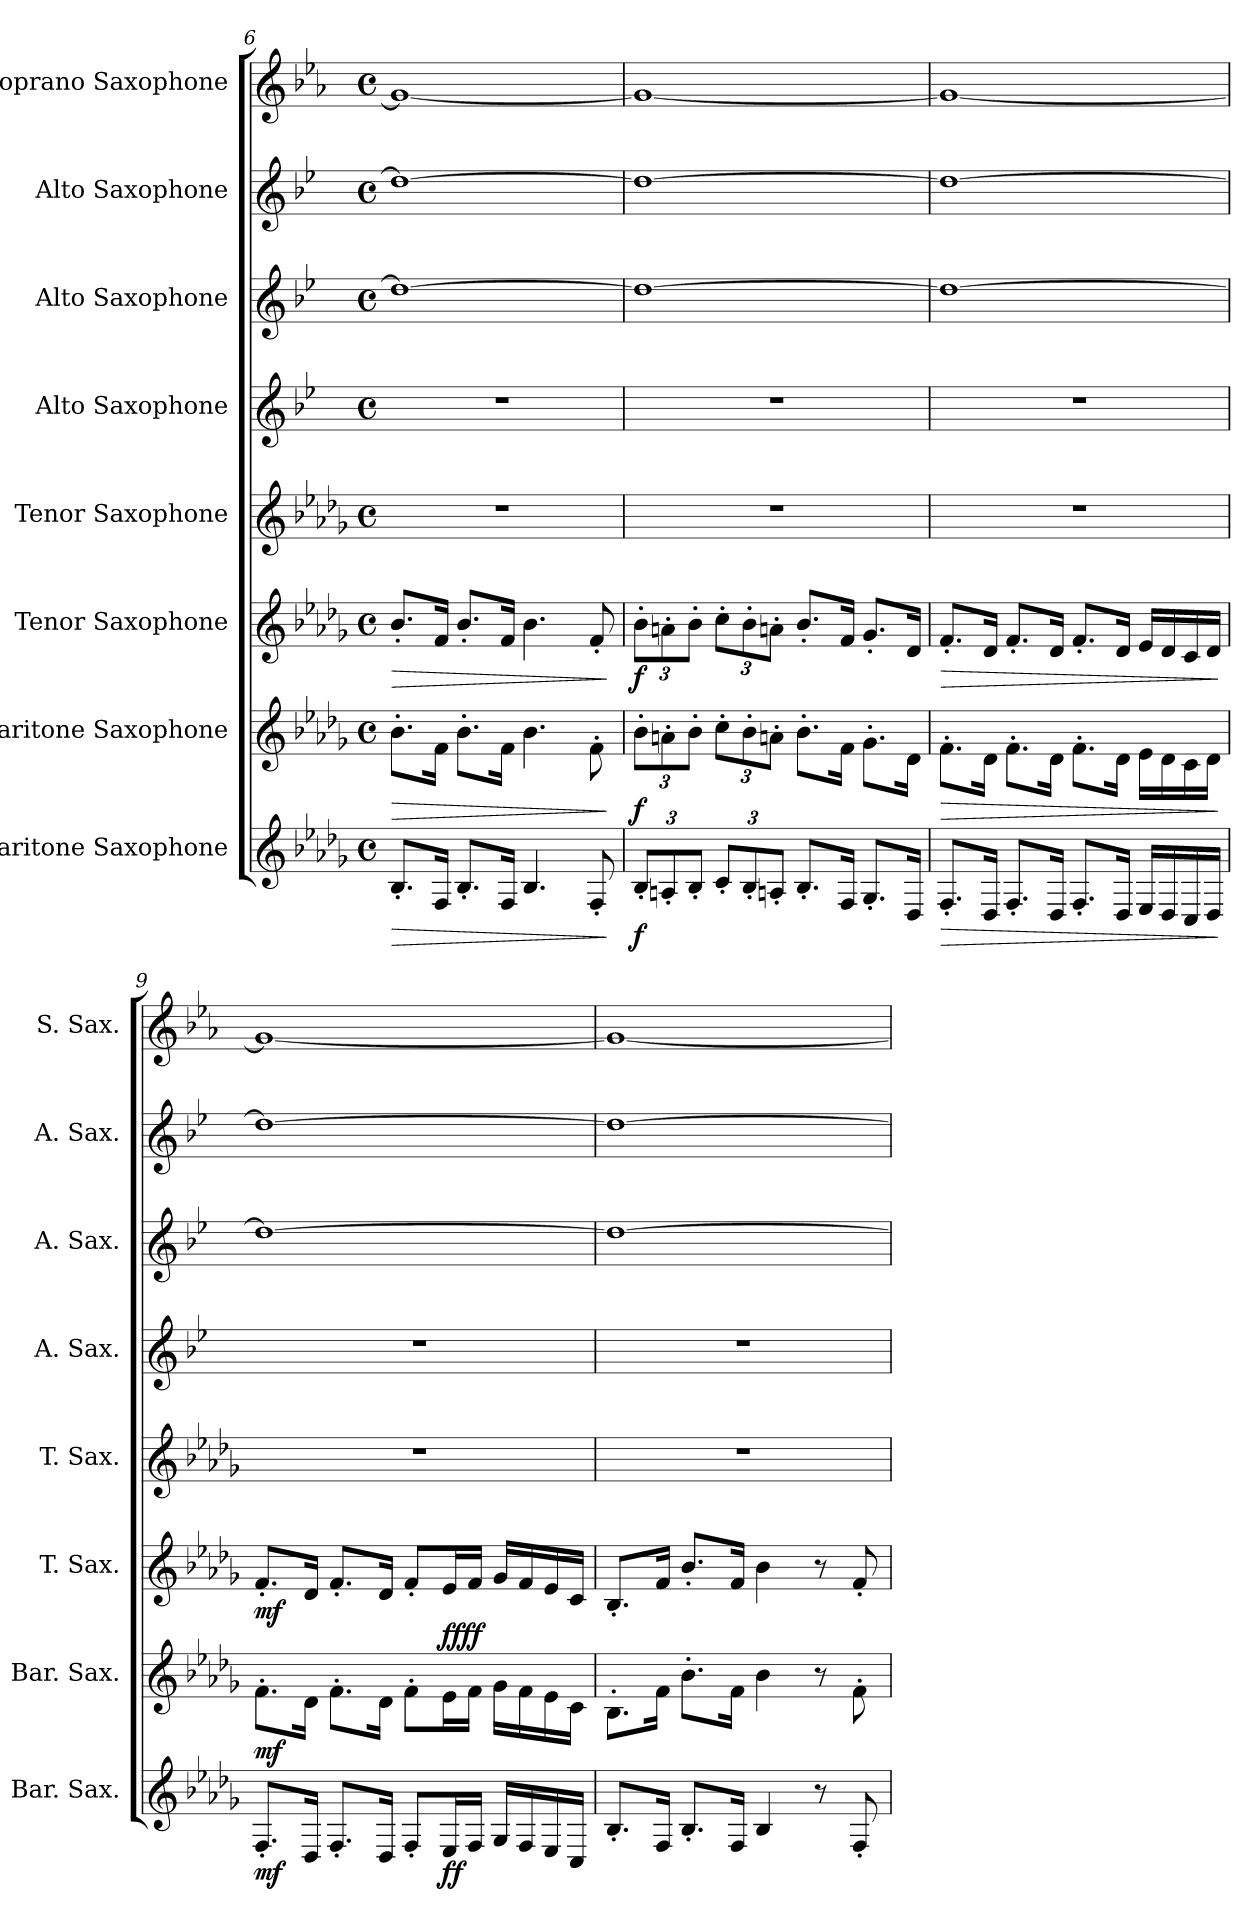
**kern	**dynam	**kern	**dynam	**kern	**dynam	**kern	**kern	**kern	**kern	**kern
*part8	*part8	*part7	*part7	*part6	*part6	*part5	*part4	*part3	*part2	*part1
*staff8	*staff8	*staff7	*staff7	*staff6	*staff6	*staff5	*staff4	*staff3	*staff2	*staff1
*I"Baritone Saxophone	*	*I"Baritone Saxophone	*	*I"Tenor Saxophone	*	*I"Tenor Saxophone	*I"Alto Saxophone	*I"Alto Saxophone	*I"Alto Saxophone	*I"Soprano Saxophone
*I'Bar. Sax.	*	*I'Bar. Sax.	*	*I'T. Sax.	*	*I'T. Sax.	*I'A. Sax.	*I'A. Sax.	*I'A. Sax.	*I'S. Sax.
*clefG2	*	*clefG2	*	*clefG2	*	*clefG2	*clefG2	*clefG2	*clefG2	*clefG2
*ITrd12c21	*	*ITrd12c21	*	*ITrd8c14	*	*ITrd8c14	*ITrd5c9	*ITrd5c9	*ITrd5c9	*ITrd1c2
*k[b-e-a-d-g-]	*	*k[b-e-a-d-g-]	*	*k[b-e-a-d-g-]	*	*k[b-e-a-d-g-]	*k[b-e-a-d-g-]	*k[b-e-a-d-g-]	*k[b-e-a-d-g-]	*k[b-e-a-d-g-]
*M4/4	*	*M4/4	*	*M4/4	*	*M4/4	*M4/4	*M4/4	*M4/4	*M4/4
*met(c)	*	*met(c)	*	*met(c)	*	*met(c)	*met(c)	*met(c)	*met(c)	*met(c)
=6	=6	=6	=6	=6	=6	=6	=6	=6	=6	=6
!	!LO:HP:b	!	!LO:HP:b	!	!LO:HP:b	!	!	!	!	!
8.BB-'/L	>	8.B-'\L	>	8.B-'/L	>	1r	1r	1f_	1f_	1f_
16FF/Jk	.	16F\Jk	.	16F/Jk	.	.	.	.	.	.
8.BB-'/L	.	8.B-'\L	.	8.B-'/L	.	.	.	.	.	.
16FF/Jk	.	16F\Jk	.	16F/Jk	.	.	.	.	.	.
4.BB-/	.	4.B-\	.	4.B-\	.	.	.	.	.	.
8FF'/	.	8F'\	.	8F'/	.	.	.	.	.	.
.	]	.	]	.	]	.	.	.	.	.
=7	=7	=7	=7	=7	=7	=7	=7	=7	=7	=7
*Xbrackettup	*	*Xbrackettup	*	*Xbrackettup	*	*	*	*	*	*
!	!LO:DY:b	!	!LO:DY:b	!	!LO:DY:b	!	!	!	!	!
12BB-'/L	f	12B-'\L	f	12B-'\L	f	1r	1r	1f_	1f_	1f_
12AAn'/	.	12An'\	.	12An'\	.	.	.	.	.	.
12BB-'/J	.	12B-'\J	.	12B-'\J	.	.	.	.	.	.
12C'/L	.	12c'\L	.	12c'\L	.	.	.	.	.	.
12BB-'/	.	12B-'\	.	12B-'\	.	.	.	.	.	.
12AAn'/J	.	12An'\J	.	12An'\J	.	.	.	.	.	.
8.BB-'/L	.	8.B-'\L	.	8.B-'/L	.	.	.	.	.	.
16FF/Jk	.	16F\Jk	.	16F/Jk	.	.	.	.	.	.
8.GG-'/L	.	8.G-'\L	.	8.G-'/L	.	.	.	.	.	.
16DD-/Jk	.	16D-\Jk	.	16D-/Jk	.	.	.	.	.	.
!!LO:PB:g=z
=8	=8	=8	=8	=8	=8	=8	=8	=8	=8	=8
!	!LO:HP:b	!	!LO:HP:b	!	!LO:HP:b	!	!	!	!	!
8.FF'/L	>	8.F'\L	>	8.F'/L	>	1r	1r	1f_	1f_	1f_
16DD-/Jk	.	16D-\Jk	.	16D-/Jk	.	.	.	.	.	.
8.FF'/L	.	8.F'\L	.	8.F'/L	.	.	.	.	.	.
16DD-/Jk	.	16D-\Jk	.	16D-/Jk	.	.	.	.	.	.
8.FF'/L	.	8.F'\L	.	8.F'/L	.	.	.	.	.	.
16DD-/Jk	.	16D-\Jk	.	16D-/Jk	.	.	.	.	.	.
16EE-/LL	.	16E-\LL	.	16E-/LL	.	.	.	.	.	.
16DD-/	.	16D-\	.	16D-/	.	.	.	.	.	.
16CC/	.	16C\	.	16C/	.	.	.	.	.	.
16DD-/JJ	.	16D-\JJ	.	16D-/JJ	.	.	.	.	.	.
.	]	.	]	.	]	.	.	.	.	.
=9	=9	=9	=9	=9	=9	=9	=9	=9	=9	=9
!	!LO:DY:b	!	!LO:DY:b	!	!LO:DY:b	!	!	!	!	!
8.FF'/L	mf	8.F'\L	mf	8.F'/L	mf	1r	1r	1f_	1f_	1f_
16DD-/Jk	.	16D-\Jk	.	16D-/Jk	.	.	.	.	.	.
8.FF'/L	.	8.F'\L	.	8.F'/L	.	.	.	.	.	.
16DD-/Jk	.	16D-\Jk	.	16D-/Jk	.	.	.	.	.	.
8FF'/L	.	8F'\L	.	8F'/L	.	.	.	.	.	.
!	!LO:DY:b	!	!LO:DY:a	!	!	!	!	!	!	!
!	!	!	!LO:DY:n=1:b	!	!	!	!	!	!	!
16EE-/L	ff	16E-\L	ff ff	16E-/L	.	.	.	.	.	.
16FF/JJ	.	16F\JJ	.	16F/JJ	.	.	.	.	.	.
16GG-/LL	.	16G-\LL	.	16G-/LL	.	.	.	.	.	.
16FF/	.	16F\	.	16F/	.	.	.	.	.	.
16EE-/	.	16E-\	.	16E-/	.	.	.	.	.	.
16CC/JJ	.	16C\JJ	.	16C/JJ	.	.	.	.	.	.
=10	=10	=10	=10	=10	=10	=10	=10	=10	=10	=10
8.BB-'/L	.	8.BB-'\L	.	8.BB-'/L	.	1r	1r	1f_	1f_	1f_
16FF/Jk	.	16F\Jk	.	16F/Jk	.	.	.	.	.	.
8.BB-'/L	.	8.B-'\L	.	8.B-'/L	.	.	.	.	.	.
16FF/Jk	.	16F\Jk	.	16F/Jk	.	.	.	.	.	.
4BB-/	.	4B-\	.	4B-\	.	.	.	.	.	.
8r	.	8r	.	8r	.	.	.	.	.	.
8FF'/	.	8F'\	.	8F'/	.	.	.	.	.	.
=	=	=	=	=	=	=	=	=	=	=
*-	*-	*-	*-	*-	*-	*-	*-	*-	*-	*-
